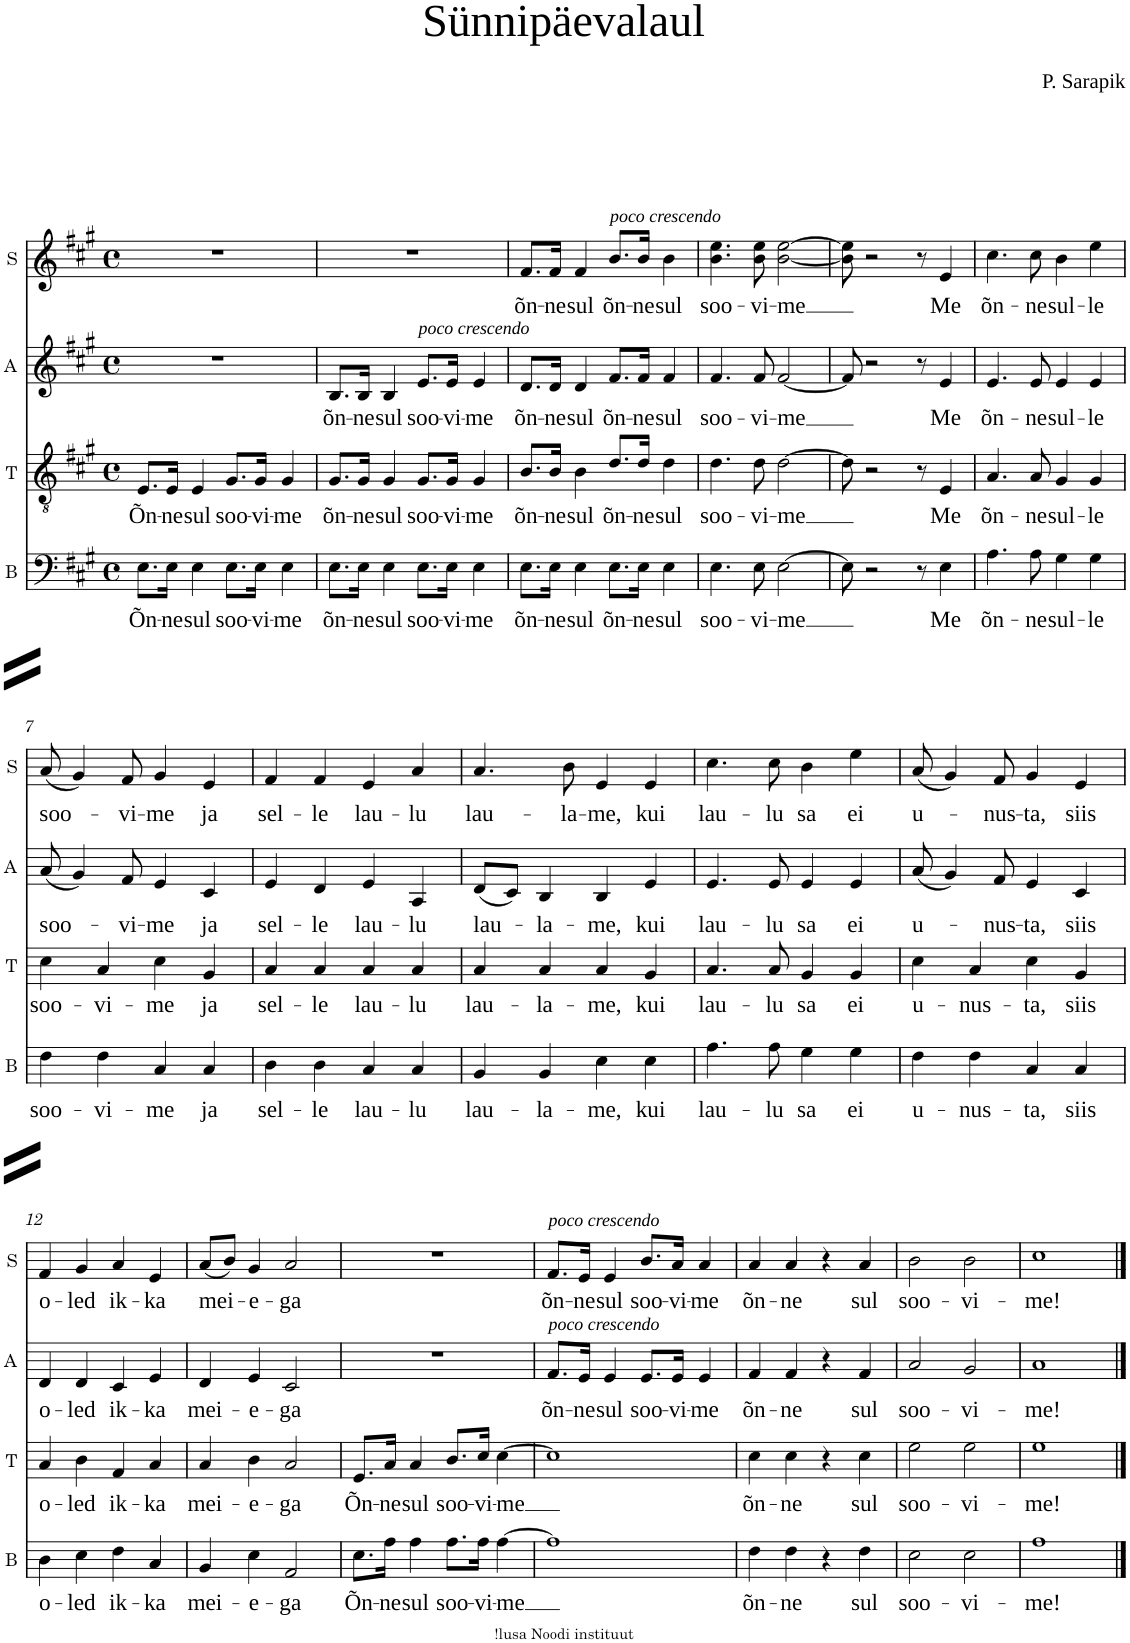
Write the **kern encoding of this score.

**kern	**text	**kern	**text	**kern	**text	**kern	**text
*part4	*part4	*part3	*part3	*part2	*part2	*part1	*part1
*staff4	*staff4	*staff3	*staff3	*staff2	*staff2	*staff1	*staff1
*I"B	*	*I"T	*	*I"A	*	*I"S	*
*I'B	*	*I'T	*	*I'A	*	*I'S	*
*clefF4	*	*clefGv2	*	*clefG2	*	*clefG2	*
*k[f#c#g#]	*	*k[f#c#g#]	*	*k[f#c#g#]	*	*k[f#c#g#]	*
*M4/4	*	*M4/4	*	*M4/4	*	*M4/4	*
*met(c)	*	*met(c)	*	*met(c)	*	*met(c)	*
=1	=1	=1	=1	=1	=1	=1	=1
!	!LO:LY:b	!	!LO:LY:b	!	!	!	!
8.E\L	Õn-	8.E/L	Õn-	1r	.	1r	.
!	!LO:LY:b	!	!LO:LY:b	!	!	!	!
16E\Jk	-ne	16E/Jk	-ne	.	.	.	.
!	!LO:LY:b	!	!LO:LY:b	!	!	!	!
4E\	sul	4E/	sul	.	.	.	.
!	!LO:LY:b	!	!LO:LY:b	!	!	!	!
8.E\L	soo-	8.G#/L	soo-	.	.	.	.
!	!LO:LY:b	!	!LO:LY:b	!	!	!	!
16E\Jk	-vi-	16G#/Jk	-vi-	.	.	.	.
!	!LO:LY:b	!	!LO:LY:b	!	!	!	!
4E\	-me	4G#/	-me	.	.	.	.
=2	=2	=2	=2	=2	=2	=2	=2
!	!LO:LY:b	!	!LO:LY:b	!	!LO:LY:b	!	!
8.E\L	õn-	8.G#/L	õn-	8.B/L	õn-	1r	.
!	!LO:LY:b	!	!LO:LY:b	!	!LO:LY:b	!	!
16E\Jk	-ne	16G#/Jk	-ne	16B/Jk	-ne	.	.
!	!LO:LY:b	!	!LO:LY:b	!	!LO:LY:b	!	!
4E\	sul	4G#/	sul	4B/	sul	.	.
!	!	!	!	!LO:TX:a:i:t=poco crescendo	!	!	!
!	!LO:LY:b	!	!LO:LY:b	!	!LO:LY:b	!	!
8.E\L	soo-	8.G#/L	soo-	8.e/L	soo-	.	.
!	!LO:LY:b	!	!LO:LY:b	!	!LO:LY:b	!	!
16E\Jk	-vi-	16G#/Jk	-vi-	16e/Jk	-vi-	.	.
!	!LO:LY:b	!	!LO:LY:b	!	!LO:LY:b	!	!
4E\	-me	4G#/	-me	4e/	-me	.	.
=3	=3	=3	=3	=3	=3	=3	=3
!	!LO:LY:b	!	!LO:LY:b	!	!LO:LY:b	!	!LO:LY:b
8.E\L	õn-	8.B/L	õn-	8.d/L	õn-	8.f#/L	õn-
!	!LO:LY:b	!	!LO:LY:b	!	!LO:LY:b	!	!LO:LY:b
16E\Jk	-ne	16B/Jk	-ne	16d/Jk	-ne	16f#/Jk	-ne
!	!LO:LY:b	!	!LO:LY:b	!	!LO:LY:b	!	!LO:LY:b
4E\	sul	4B\	sul	4d/	sul	4f#/	sul
!	!	!	!	!	!	!LO:TX:a:i:t=poco crescendo	!
!	!LO:LY:b	!	!LO:LY:b	!	!LO:LY:b	!	!LO:LY:b
8.E\L	õn-	8.d/L	õn-	8.f#/L	õn-	8.b/L	õn-
!	!LO:LY:b	!	!LO:LY:b	!	!LO:LY:b	!	!LO:LY:b
16E\Jk	-ne	16d/Jk	-ne	16f#/Jk	-ne	16b/Jk	-ne
!	!LO:LY:b	!	!LO:LY:b	!	!LO:LY:b	!	!LO:LY:b
4E\	sul	4d\	sul	4f#/	sul	4b\	sul
=4	=4	=4	=4	=4	=4	=4	=4
!	!LO:LY:b	!	!LO:LY:b	!	!LO:LY:b	!	!LO:LY:b
4.E\	soo-	4.d\	soo-	4.f#/	soo-	4.b\ 4.ee\	soo-
!	!LO:LY:b	!	!LO:LY:b	!	!LO:LY:b	!	!LO:LY:b
8E\	-vi-	8d\	-vi-	8f#/	-vi-	8b\ 8ee\	-vi-
!	!LO:LY:b	!	!LO:LY:b	!	!LO:LY:b	!	!LO:LY:b
[2E\	-me	[2d\	-me	[2f#/	-me	[2b\ [2ee\	-me
=5	=5	=5	=5	=5	=5	=5	=5
8E\]	.	8d\]	.	8f#/]	.	8b\] 8ee\]	.
2r	.	2r	.	2r	.	2r	.
8r	.	8r	.	8r	.	8r	.
!	!LO:LY:b	!	!LO:LY:b	!	!LO:LY:b	!	!LO:LY:b
4E\	Me	4E/	Me	4e/	Me	4e/	Me
=6	=6	=6	=6	=6	=6	=6	=6
!	!LO:LY:b	!	!LO:LY:b	!	!LO:LY:b	!	!LO:LY:b
4.A\	õn-	4.A/	õn-	4.e/	õn-	4.cc#\	õn-
!	!LO:LY:b	!	!LO:LY:b	!	!LO:LY:b	!	!LO:LY:b
8A\	-ne	8A/	-ne	8e/	-ne	8cc#\	-ne
!	!LO:LY:b	!	!LO:LY:b	!	!LO:LY:b	!	!LO:LY:b
4G#\	sul-	4G#/	sul-	4e/	sul-	4b\	sul-
!	!LO:LY:b	!	!LO:LY:b	!	!LO:LY:b	!	!LO:LY:b
4G#\	-le	4G#/	-le	4e/	-le	4ee\	-le
!!LO:LB:g=z
=7	=7	=7	=7	=7	=7	=7	=7
!	!LO:LY:b	!	!LO:LY:b	!	!LO:LY:b	!	!LO:LY:b
4F#\	soo-	4c#\	soo-	(8a/	soo-	(8a/	soo-
.	.	.	.	4g#/)	.	4g#/)	.
!	!LO:LY:b	!	!LO:LY:b	!	!	!	!
4F#\	-vi-	4A/	-vi-	.	.	.	.
!	!	!	!	!	!LO:LY:b	!	!LO:LY:b
.	.	.	.	8f#/	-vi-	8f#/	-vi-
!	!LO:LY:b	!	!LO:LY:b	!	!LO:LY:b	!	!LO:LY:b
4C#/	-me	4c#\	-me	4e/	-me	4g#/	-me
!	!LO:LY:b	!	!LO:LY:b	!	!LO:LY:b	!	!LO:LY:b
4C#/	ja	4G#/	ja	4c#/	ja	4e/	ja
=8	=8	=8	=8	=8	=8	=8	=8
!	!LO:LY:b	!	!LO:LY:b	!	!LO:LY:b	!	!LO:LY:b
4D\	sel-	4A/	sel-	4e/	sel-	4f#/	sel-
!	!LO:LY:b	!	!LO:LY:b	!	!LO:LY:b	!	!LO:LY:b
4D\	-le	4A/	-le	4d/	-le	4f#/	-le
!	!LO:LY:b	!	!LO:LY:b	!	!LO:LY:b	!	!LO:LY:b
4C#/	lau-	4A/	lau-	4e/	lau-	4e/	lau-
!	!LO:LY:b	!	!LO:LY:b	!	!LO:LY:b	!	!LO:LY:b
4C#/	-lu	4A/	-lu	4A/	-lu	4a/	-lu
=9	=9	=9	=9	=9	=9	=9	=9
!	!LO:LY:b	!	!LO:LY:b	!	!LO:LY:b	!	!LO:LY:b
4BB/	lau-	4A/	lau-	(8d/L	lau-	4.a/	lau-
.	.	.	.	8c#/J)	.	.	.
!	!LO:LY:b	!	!LO:LY:b	!	!LO:LY:b	!	!
4BB/	-la-	4A/	-la-	4B/	-la-	.	.
!	!	!	!	!	!	!	!LO:LY:b
.	.	.	.	.	.	8b\	-la-
!	!LO:LY:b	!	!LO:LY:b	!	!LO:LY:b	!	!LO:LY:b
4E\	-me,	4A/	-me,	4B/	-me,	4e/	-me,
!	!LO:LY:b	!	!LO:LY:b	!	!LO:LY:b	!	!LO:LY:b
4E\	kui	4G#/	kui	4e/	kui	4e/	kui
=10	=10	=10	=10	=10	=10	=10	=10
!	!LO:LY:b	!	!LO:LY:b	!	!LO:LY:b	!	!LO:LY:b
4.A\	lau-	4.A/	lau-	4.e/	lau-	4.cc#\	lau-
!	!LO:LY:b	!	!LO:LY:b	!	!LO:LY:b	!	!LO:LY:b
8A\	-lu	8A/	-lu	8e/	-lu	8cc#\	-lu
!	!LO:LY:b	!	!LO:LY:b	!	!LO:LY:b	!	!LO:LY:b
4G#\	sa	4G#/	sa	4e/	sa	4b\	sa
!	!LO:LY:b	!	!LO:LY:b	!	!LO:LY:b	!	!LO:LY:b
4G#\	ei	4G#/	ei	4e/	ei	4ee\	ei
=11	=11	=11	=11	=11	=11	=11	=11
!	!LO:LY:b	!	!LO:LY:b	!	!LO:LY:b	!	!LO:LY:b
4F#\	u-	4c#\	u-	(8a/	u-	(8a/	u-
.	.	.	.	4g#/)	.	4g#/)	.
!	!LO:LY:b	!	!LO:LY:b	!	!	!	!
4F#\	-nus-	4A/	-nus-	.	.	.	.
!	!	!	!	!	!LO:LY:b	!	!LO:LY:b
.	.	.	.	8f#/	-nus-	8f#/	-nus-
!	!LO:LY:b	!	!LO:LY:b	!	!LO:LY:b	!	!LO:LY:b
4C#/	-ta,	4c#\	-ta,	4e/	-ta,	4g#/	-ta,
!	!LO:LY:b	!	!LO:LY:b	!	!LO:LY:b	!	!LO:LY:b
4C#/	siis	4G#/	siis	4c#/	siis	4e/	siis
!!LO:LB:g=z
=12	=12	=12	=12	=12	=12	=12	=12
!	!LO:LY:b	!	!LO:LY:b	!	!LO:LY:b	!	!LO:LY:b
4D\	o-	4A/	o-	4d/	o-	4f#/	o-
!	!LO:LY:b	!	!LO:LY:b	!	!LO:LY:b	!	!LO:LY:b
4E\	-led	4B\	-led	4d/	-led	4g#/	-led
!	!LO:LY:b	!	!LO:LY:b	!	!LO:LY:b	!	!LO:LY:b
4F#\	ik-	4F#/	ik-	4c#/	ik-	4a/	ik-
!	!LO:LY:b	!	!LO:LY:b	!	!LO:LY:b	!	!LO:LY:b
4C#/	-ka	4A/	-ka	4e/	-ka	4e/	-ka
=13	=13	=13	=13	=13	=13	=13	=13
!	!LO:LY:b	!	!LO:LY:b	!	!LO:LY:b	!	!LO:LY:b
4BB/	mei-	4A/	mei-	4d/	mei-	(8a/L	mei-
.	.	.	.	.	.	8b/J)	.
!	!LO:LY:b	!	!LO:LY:b	!	!LO:LY:b	!	!LO:LY:b
4E\	-e-	4B\	-e-	4e/	-e-	4g#/	-e-
!	!LO:LY:b	!	!LO:LY:b	!	!LO:LY:b	!	!LO:LY:b
2AA/	-ga	2A/	-ga	2c#/	-ga	2a/	-ga
=14	=14	=14	=14	=14	=14	=14	=14
!	!LO:LY:b	!	!LO:LY:b	!	!	!	!
8.E\L	Õn-	8.E/L	Õn-	1r	.	1r	.
!	!LO:LY:b	!	!LO:LY:b	!	!	!	!
16A\Jk	-ne	16A/Jk	-ne	.	.	.	.
!	!LO:LY:b	!	!LO:LY:b	!	!	!	!
4A\	sul	4A/	sul	.	.	.	.
!	!LO:LY:b	!	!LO:LY:b	!	!	!	!
8.A\L	soo-	8.B/L	soo-	.	.	.	.
!	!LO:LY:b	!	!LO:LY:b	!	!	!	!
16A\Jk	-vi-	16c#/Jk	-vi-	.	.	.	.
!	!LO:LY:b	!	!LO:LY:b	!	!	!	!
[4A\	-me	[4c#\	-me	.	.	.	.
=15	=15	=15	=15	=15	=15	=15	=15
!	!	!	!	!	!	!LO:TX:a:i:t=poco crescendo	!
!	!	!	!	!LO:TX:a:i:t=poco crescendo	!	!	!
!	!	!	!	!	!LO:LY:b	!	!LO:LY:b
1A]	.	1c#]	.	8.f#/L	õn-	8.f#/L	õn-
!	!	!	!	!	!LO:LY:b	!	!LO:LY:b
.	.	.	.	16e/Jk	-ne	16e/Jk	-ne
!	!	!	!	!	!LO:LY:b	!	!LO:LY:b
.	.	.	.	4e/	sul	4e/	sul
!	!	!	!	!	!LO:LY:b	!	!LO:LY:b
.	.	.	.	8.e/L	soo-	8.b/L	soo-
!	!	!	!	!	!LO:LY:b	!	!LO:LY:b
.	.	.	.	16e/Jk	-vi-	16a/Jk	-vi-
!	!	!	!	!	!LO:LY:b	!	!LO:LY:b
.	.	.	.	4e/	-me	4a/	-me
=16	=16	=16	=16	=16	=16	=16	=16
!	!LO:LY:b	!	!LO:LY:b	!	!LO:LY:b	!	!LO:LY:b
4F#\	õn-	4c#\	õn-	4f#/	õn-	4a/	õn-
!	!LO:LY:b	!	!LO:LY:b	!	!LO:LY:b	!	!LO:LY:b
4F#\	-ne	4c#\	-ne	4f#/	-ne	4a/	-ne
4r	.	4r	.	4r	.	4r	.
!	!LO:LY:b	!	!LO:LY:b	!	!LO:LY:b	!	!LO:LY:b
4F#\	sul	4c#\	sul	4f#/	sul	4a/	sul
=17	=17	=17	=17	=17	=17	=17	=17
!	!LO:LY:b	!	!LO:LY:b	!	!LO:LY:b	!	!LO:LY:b
2E\	soo-	2e\	soo-	2a/	soo-	2b\	soo-
!	!LO:LY:b	!	!LO:LY:b	!	!LO:LY:b	!	!LO:LY:b
2E\	-vi-	2e\	-vi-	2g#/	-vi-	2b\	-vi-
=18	=18	=18	=18	=18	=18	=18	=18
!	!LO:LY:b	!	!LO:LY:b	!	!LO:LY:b	!	!LO:LY:b
1A	-me!	1e	-me!	1a	-me!	1cc#	-me!
==	==	==	==	==	==	==	==
*-	*-	*-	*-	*-	*-	*-	*-
